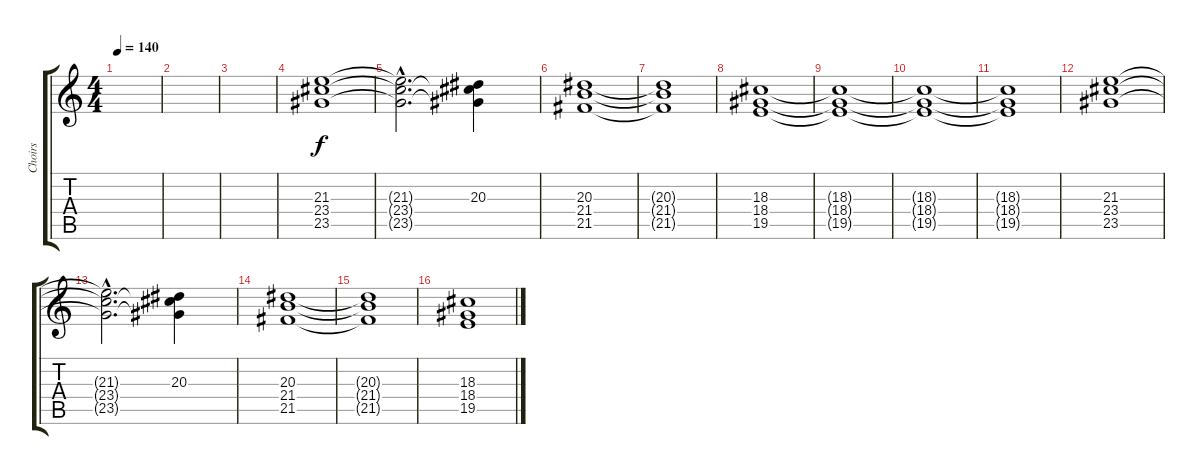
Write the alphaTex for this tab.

\track ("Choirs" "Choirs") {instrument choiraahs}
\staff {score tabs}
\tuning (E4 B3 G3 D3 A2 E2) {hide}
\ts (4 4)
\tempo 140
\clef g2
\ks c
|
|
|
(21.3 23.4 23.5).1 |
(21.3{hac t} 23.4{hac t} 23.5{hac t}).2{d} (20.3 23.4{t} 23.5{t}).4 |
(20.3 21.4 21.5).1 |
(20.3{t} 21.4{t} 21.5{t}).1 |
(18.3 18.4 19.5).1 |
(18.3{t} 18.4{t} 19.5{t}).1 |
(18.3{t} 18.4{t} 19.5{t}).1 |
(18.3{t} 18.4{t} 19.5{t}).1 |
(21.3 23.4 23.5).1 |
(21.3{hac t} 23.4{hac t} 23.5{hac t}).2{d} (20.3 23.4{t} 23.5{t}).4 |
(20.3 21.4 21.5).1 |
(20.3{t} 21.4{t} 21.5{t}).1 |
(18.3 18.4 19.5).1
